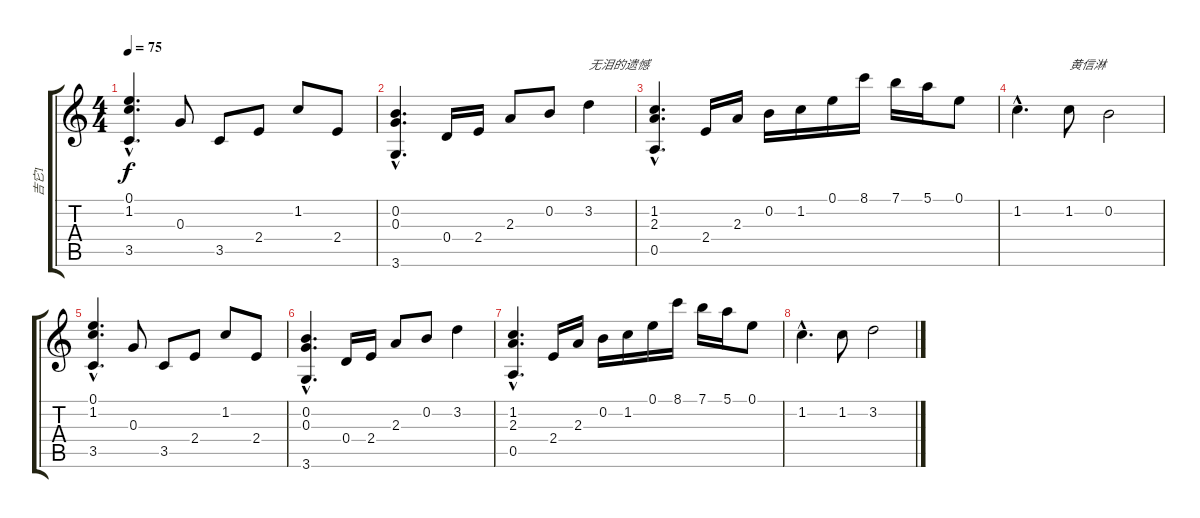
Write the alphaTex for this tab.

\track ("吉它1" "吉它1") {instrument acousticguitarsteel}
\staff {score tabs}
\tuning (E4 B3 G3 D3 A2 E2) {hide}
\ts (4 4)
\tempo 75
\clef g2
\ks c
(0.1{hac} 1.2{hac} 3.5{hac}).4{d dy f instrument acousticguitarsteel} 0.3.8 3.5.8 2.4.8 1.2.8 2.4.8 |
(0.2{hac} 0.3{hac} 3.6{hac}).4{d} 0.4.16 2.4.16 2.3.8 0.2.8 3.2.4{txt "无泪的遗憾"} |
(1.2{hac} 2.3{hac} 0.5{hac}).4{d} 2.4.16 2.3.16 0.2.16 1.2.16 0.1.16 8.1.16 7.1.16 5.1.16 0.1.8 |
1.2{hac}.4{d} 1.2.8{txt "黄信淋"} 0.2.2 |
(0.1{hac} 1.2{hac} 3.5{hac}).4{d} 0.3.8 3.5.8 2.4.8 1.2.8 2.4.8 |
(0.2{hac} 0.3{hac} 3.6{hac}).4{d} 0.4.16 2.4.16 2.3.8 0.2.8 3.2.4 |
(1.2{hac} 2.3{hac} 0.5{hac}).4{d} 2.4.16 2.3.16 0.2.16 1.2.16 0.1.16 8.1.16 7.1.16 5.1.16 0.1.8 |
1.2{hac}.4{d} 1.2.8 3.2.2
